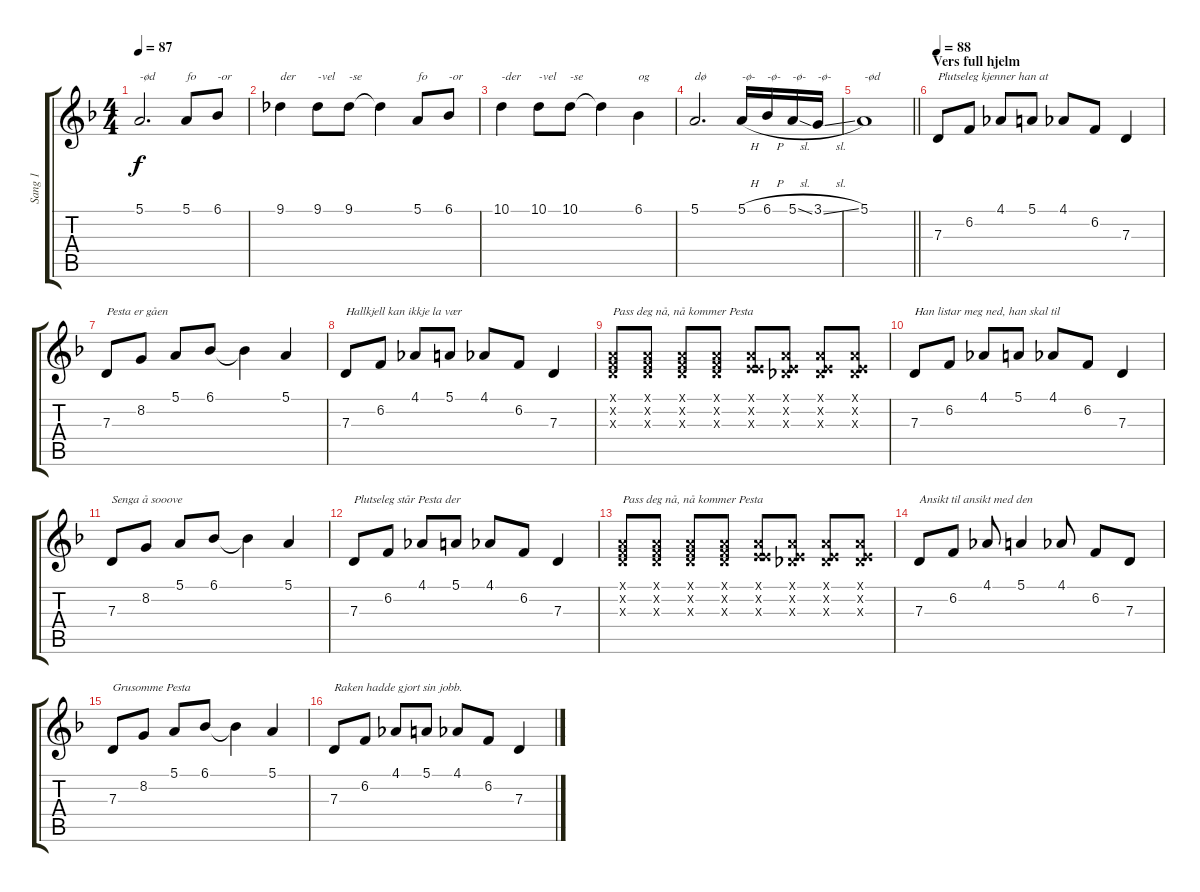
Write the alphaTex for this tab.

\track ("Sang 1" "Sang 1") {instrument trumpet}
\staff {score tabs}
\tuning (E4 B3 G3 D3 A2 E2) {hide}
\ts (4 4)
\tempo 87
\clef g2
\ks dminor
5.1.2{d txt "-ød" dy f} 5.1.8{txt "fo"} 6.1.8{txt "-or"} |
9.1.4{txt "der"} 9.1.8{txt "-vel"} 9.1.8{txt "-se"} 9.1{t}.4 5.1.8{txt "fo"} 6.1.8{txt "-or"} |
10.1.4{txt "-der"} 10.1.8{txt "-vel"} 10.1.8{txt "-se"} 10.1{t}.4 6.1.4{txt "og"} |
5.1.2{d txt "dø"} 5.1{h}.16{txt "-ø-"} 6.1{h}.16{txt "-ø-"} 5.1{sl}.16{txt "-ø-"} 3.1{sl}.16{txt "-ø-"} |
\barLineRight lightlight
5.1.1{txt "-ød"} |
\section ("" "Vers full hjelm")
\tempo 88
7.3.8{txt "Plutseleg kjenner han at"} 6.2.8 4.1.8 5.1.8 4.1.8 6.2.8 7.3.4 |
7.3.8{txt "Pesta er gåen"} 8.2.8 5.1.8 6.1.8 6.1{t}.4 5.1.4 |
7.3.8{txt "Hallkjell kan ikkje la vær"} 6.2.8 4.1.8 5.1.8 4.1.8 6.2.8 7.3.4 |
(5.1{x} 6.2{x} 7.3{x}).8{txt "Pass deg nå, nå kommer Pesta"} (5.1{x} 6.2{x} 7.3{x}).8 (5.1{x} 6.2{x} 7.3{x}).8 (5.1{x} 6.2{x} 7.3{x}).8 (5.1{x} 5.2{x} 9.3{x}).8 (5.1{x} 5.2{x} 6.3{x}).8 (5.1{x} 5.2{x} 6.3{x}).8 (5.1{x} 5.2{x} 6.3{x}).8 |
7.3.8{txt "Han listar meg ned, han skal til"} 6.2.8 4.1.8 5.1.8 4.1.8 6.2.8 7.3.4 |
7.3.8{txt "Senga å sooove"} 8.2.8 5.1.8 6.1.8 6.1{t}.4 5.1.4 |
7.3.8{txt "Plutseleg står Pesta der"} 6.2.8 4.1.8 5.1.8 4.1.8 6.2.8 7.3.4 |
(5.1{x} 6.2{x} 7.3{x}).8{txt "Pass deg nå, nå kommer Pesta"} (5.1{x} 6.2{x} 7.3{x}).8 (5.1{x} 6.2{x} 7.3{x}).8 (5.1{x} 6.2{x} 7.3{x}).8 (5.1{x} 5.2{x} 9.3{x}).8 (5.1{x} 5.2{x} 6.3{x}).8 (5.1{x} 5.2{x} 6.3{x}).8 (5.1{x} 5.2{x} 6.3{x}).8 |
7.3.8{txt "Ansikt til ansikt med den"} 6.2.8 4.1.8 5.1.4 4.1.8 6.2.8 7.3.8 |
7.3.8{txt "Grusomme Pesta"} 8.2.8 5.1.8 6.1.8 6.1{t}.4 5.1.4 |
7.3.8{txt "Raken hadde gjort sin jobb."} 6.2.8 4.1.8 5.1.8 4.1.8 6.2.8 7.3.4
